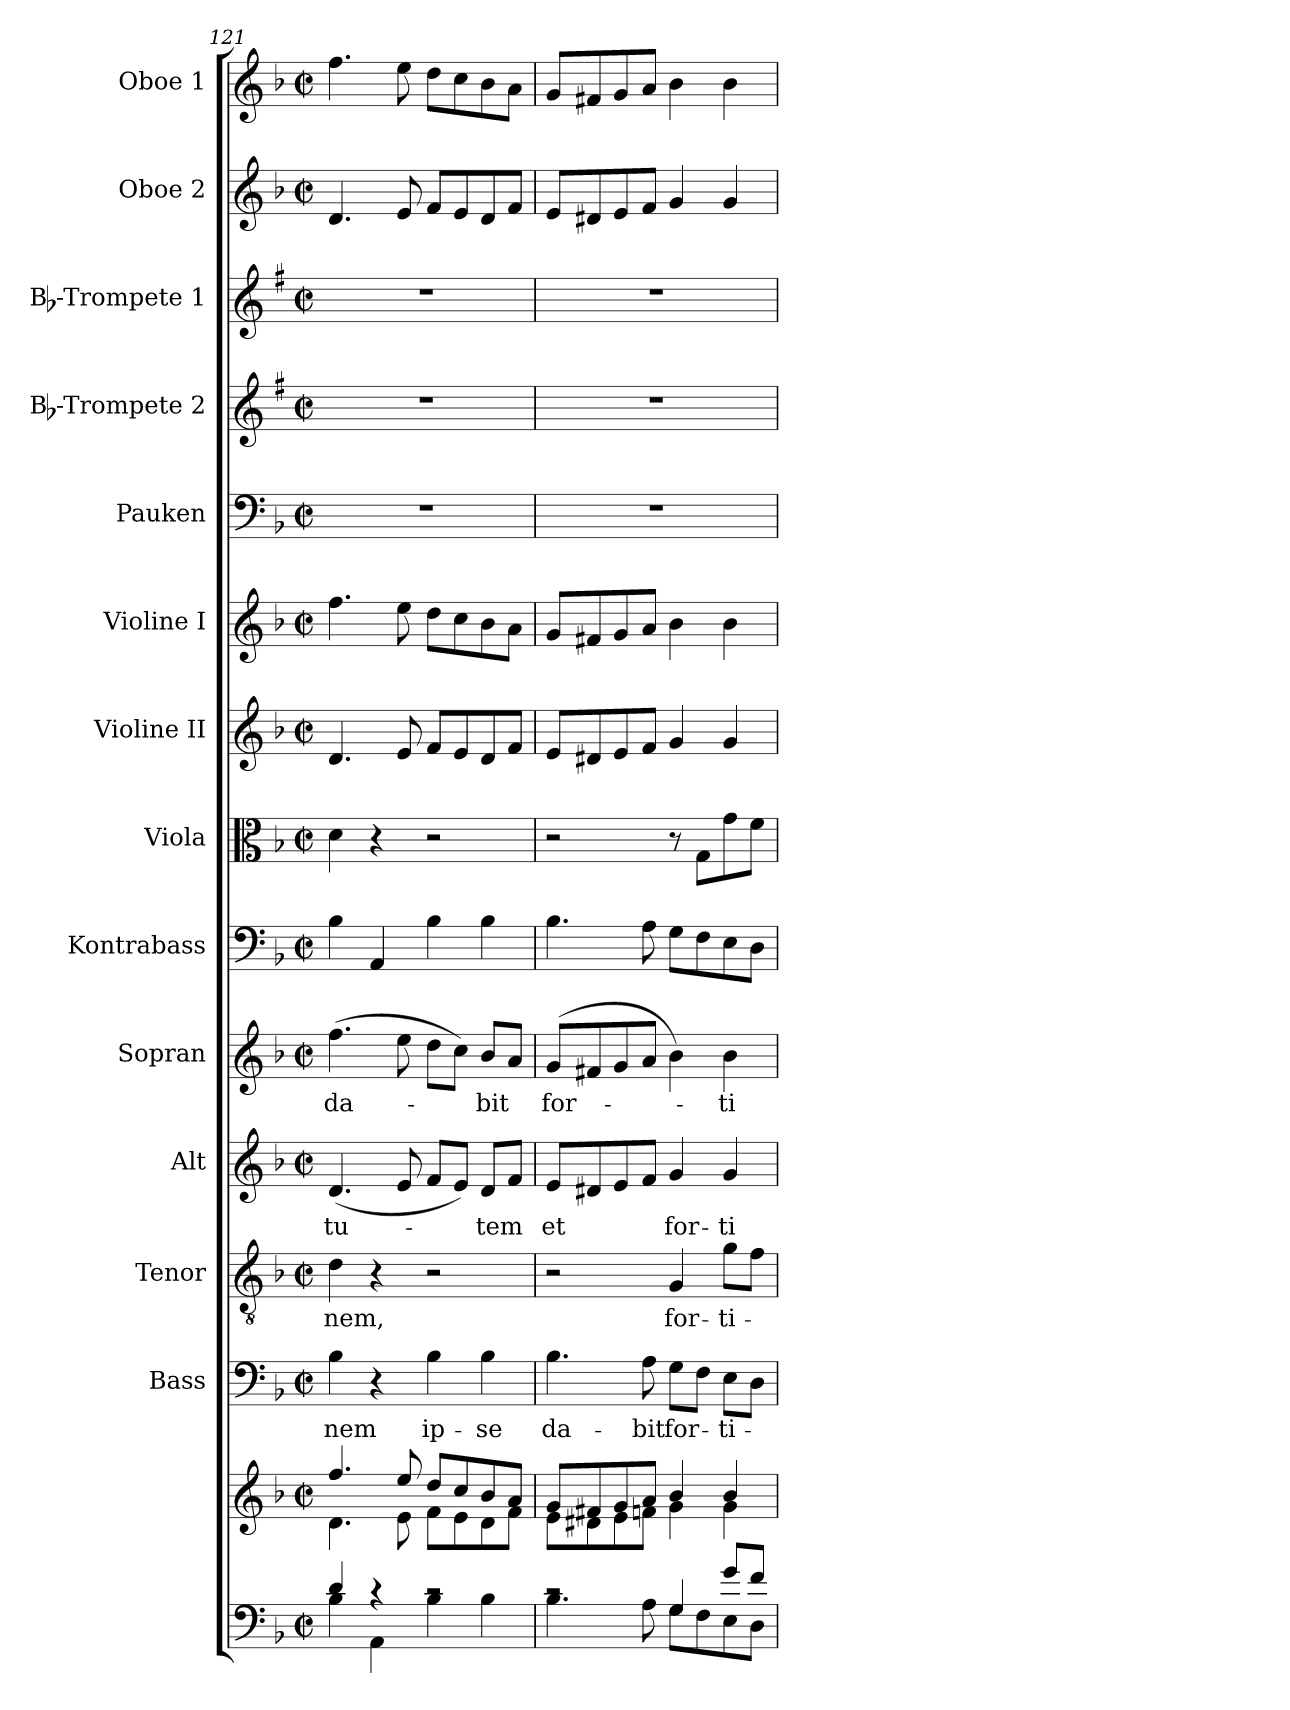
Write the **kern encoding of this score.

**kern	**kern	**kern	**text	**kern	**text	**kern	**text	**kern	**text	**kern	**kern	**kern	**kern	**kern	**kern	**kern	**kern	**kern
*part14	*part14	*part13	*part13	*part12	*part12	*part11	*part11	*part10	*part10	*part9	*part8	*part7	*part6	*part5	*part4	*part3	*part2	*part1
*staff15	*staff14	*staff13	*staff13	*staff12	*staff12	*staff11	*staff11	*staff10	*staff10	*staff9	*staff8	*staff7	*staff6	*staff5	*staff4	*staff3	*staff2	*staff1
*	*	*I"Bass	*	*I"Tenor	*	*I"Alt	*	*I"Sopran	*	*I"Kontrabass	*I"Viola	*I"Violine II	*I"Violine I	*I"Pauken	*I"Bb-Trompete 2	*I"Bb-Trompete 1	*I"Oboe 2	*I"Oboe 1
*	*	*I'B.	*	*I'T.	*	*I'A.	*	*I'S.	*	*I'Kb.	*I'Vla.	*I'Vl. II	*I'Vl. I	*I'Pk.	*I'Bb Trp. 2	*I'Bb Trp. 1	*I'Ob. 2	*I'Ob. 1
!!LO:PB:g=z
*clefF4	*clefG2	*clefF4	*	*clefGv2	*	*clefG2	*	*clefG2	*	*clefF4	*clefC3	*clefG2	*clefG2	*clefF4	*clefG2	*clefG2	*clefG2	*clefG2
*	*	*	*	*	*	*	*	*	*	*ITrd7c12	*	*	*	*	*ITrd1c2	*ITrd1c2	*	*
*k[b-]	*k[b-]	*k[b-]	*	*k[b-]	*	*k[b-]	*	*k[b-]	*	*k[b-]	*k[b-]	*k[b-]	*k[b-]	*k[b-]	*k[b-]	*k[b-]	*k[b-]	*k[b-]
*F:	*F:	*F:	*	*F:	*	*F:	*	*F:	*	*F:	*F:	*F:	*F:	*F:	*F:	*F:	*F:	*F:
*M2/2	*M2/2	*M2/2	*	*M2/2	*	*M2/2	*	*M2/2	*	*M2/2	*M2/2	*M2/2	*M2/2	*M2/2	*M2/2	*M2/2	*M2/2	*M2/2
*met(c|)	*met(c|)	*met(c|)	*	*met(c|)	*	*met(c|)	*	*met(c|)	*	*met(c|)	*met(c|)	*met(c|)	*met(c|)	*met(c|)	*met(c|)	*met(c|)	*met(c|)	*met(c|)
=121	=121	=121	=121	=121	=121	=121	=121	=121	=121	=121	=121	=121	=121	=121	=121	=121	=121	=121
*^	*^	*	*	*	*	*	*	*	*	*	*	*	*	*	*	*	*	*
!	!	!	!	!	!LO:LY:b	!	!LO:LY:b	!	!LO:LY:b	!	!LO:LY:b	!	!	!	!	!	!	!	!	!
4d/	4B-\	4.ff/	4.d\	4B-\	-nem	4d\	-nem,	(<4.d/	-tu-	(>4.ff\	da-	4BB-\	4d\	4.d/	4.ff\	1r	1r	1r	4.d/	4.ff\
4rc	4AA\	.	.	4r	.	4r	.	.	.	.	.	4AAA/	4r	.	.	.	.	.	.	.
.	.	8ee/	8e\	.	.	.	.	8e/	.	8ee\	.	.	.	8e/	8ee\	.	.	.	8e/	8ee\
!	!	!	!	!	!LO:LY:b	!	!	!	!	!	!	!	!	!	!	!	!	!	!	!
2rd	4B-\	8dd/L	8f\L	4B-\	ip-	2r	.	8f/L	.	8dd\L	.	4BB-\	2r	8f/L	8dd\L	.	.	.	8f/L	8dd\L
.	.	8cc/	8e\	.	.	.	.	8e/J)	.	8cc\J)	.	.	.	8e/	8cc\	.	.	.	8e/	8cc\
!	!	!	!	!	!LO:LY:b	!	!	!	!LO:LY:b	!	!LO:LY:b	!	!	!	!	!	!	!	!	!
.	4B-\	8b-/	8d\	4B-\	-se	.	.	8d/L	-tem	8b-/L	-bit	4BB-\	.	8d/	8b-\	.	.	.	8d/	8b-\
.	.	8a/J	8f\J	.	.	.	.	8f/J	.	8a/J	.	.	.	8f/J	8a\J	.	.	.	8f/J	8a\J
=122	=122	=122	=122	=122	=122	=122	=122	=122	=122	=122	=122	=122	=122	=122	=122	=122	=122	=122	=122	=122
!	!	!	!	!	!LO:LY:b	!	!	!	!LO:LY:b	!	!LO:LY:b	!	!	!	!	!	!	!	!	!
2rd	4.B-\	8g/L	8e\L	4.B-\	da-	2r	.	8e/L	et	(>8g/L	for-	4.BB-\	2r	8e/L	8g/L	1r	1r	1r	8e/L	8g/L
.	.	8f#X/	8d#X\	.	.	.	.	8d#X/	.	8f#X/	.	.	.	8d#X/	8f#X/	.	.	.	8d#X/	8f#X/
.	.	8g/	8e\	.	.	.	.	8e/	.	8g/	.	.	.	8e/	8g/	.	.	.	8e/	8g/
!	!	!	!	!	!LO:LY:b	!	!	!	!	!	!	!	!	!	!	!	!	!	!	!
.	8A\	8a/J	8f\J	8A\	-bit	.	.	8f/J	.	8a/J	.	8AA\	.	8f/J	8a/J	.	.	.	8f/J	8a/J
!	!	!	!	!	!LO:LY:b	!	!LO:LY:b	!	!LO:LY:b	!	!	!	!	!	!	!	!	!	!	!
4G/	8G\L	4b-/	4g\	8G\L	for-	4G/	for-	4g/	for-	4b-\)	.	8GG\L	8r	4g/	4b-\	.	.	.	4g/	4b-\
.	8F\	.	.	8F\J	.	.	.	.	.	.	.	8FF\	8G\L	.	.	.	.	.	.	.
!	!	!	!	!	!LO:LY:b	!	!LO:LY:b	!	!LO:LY:b	!	!LO:LY:b	!	!	!	!	!	!	!	!	!
8g/L	8E\	4b-/	4g\	8E\L	-ti-	8g\L	-ti-	4g/	-ti-	4b-\	-ti-	8EE\	8g\	4g/	4b-\	.	.	.	4g/	4b-\
8f/J	8D\J	.	.	8D\J	.	8f\J	.	.	.	.	.	8DD\J	8f\J	.	.	.	.	.	.	.
*v	*v	*	*	*	*	*	*	*	*	*	*	*	*	*	*	*	*	*	*	*
*	*v	*v	*	*	*	*	*	*	*	*	*	*	*	*	*	*	*	*	*
=	=	=	=	=	=	=	=	=	=	=	=	=	=	=	=	=	=	=
*-	*-	*-	*-	*-	*-	*-	*-	*-	*-	*-	*-	*-	*-	*-	*-	*-	*-	*-
